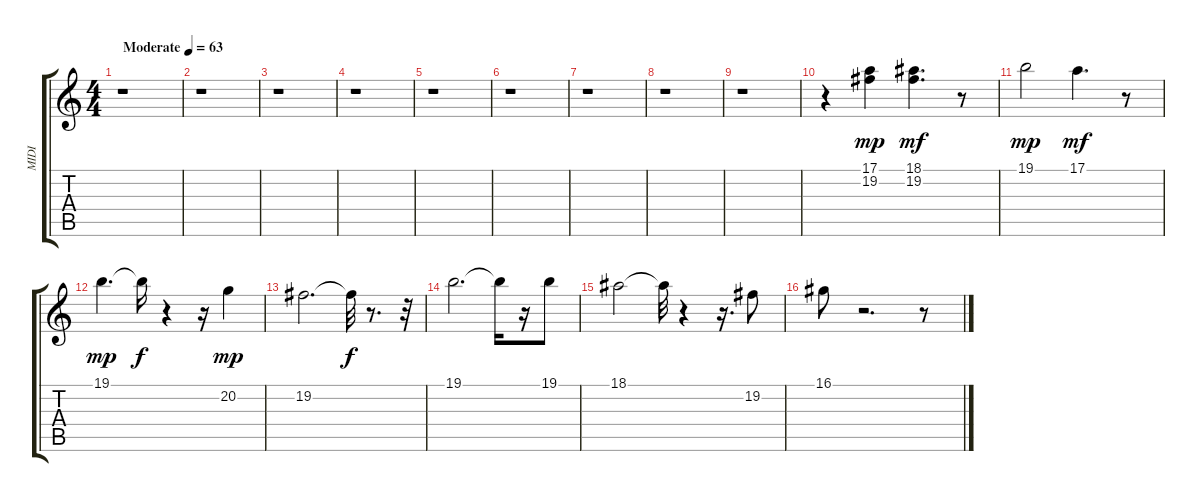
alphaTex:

\track ("MIDI" "MIDI") {instrument musicbox}
\staff {score tabs}
\tuning (E4 B3 G3 D3 A2 E2) {hide}
\ts (4 4)
\tempo (63 "Moderate")
\clef g2
\ks c
r.1{dy mp instrument musicbox} |
r.1 |
r.1 |
r.1 |
r.1 |
r.1 |
r.1 |
r.1 |
r.1 |
r.4 (17.1 19.2).4 (18.1 19.2).4{d dy mf} r.8 |
19.1.2{dy mp} 17.1.4{d dy mf} r.8 |
19.1.4{d dy mp} 19.1{t}.16{dy f} r.4 r.16 20.2.4{dy mp} |
19.2.2{d} 19.2{t}.32{dy f} r.8{d} r.32 |
19.1.2{d} 19.1{t}.16 r.16 19.1.8 |
18.1.2 18.1{t}.32 r.4 r.16{d} 19.2.8 |
16.1.8 r.2{d} r.8
